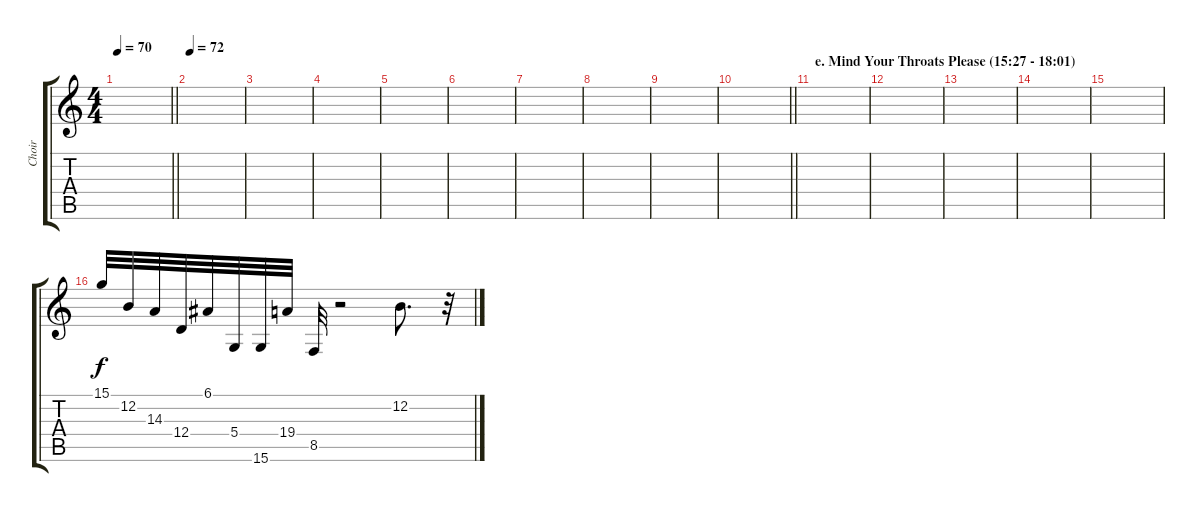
\track ("Choir" "Choir") {instrument choiraahs}
\staff {score tabs}
\tuning (E4 B3 G3 D3 A2 E2) {hide}
\ts (4 4)
\tempo 70
\clef g2
\barLineRight lightlight
\ks c
|
\tempo 72
|
|
|
|
|
|
|
|
\barLineRight lightlight
|
\section ("" "e. Mind Your Throats Please (15:27 - 18:01)")
|
|
|
|
|
15.1.32 12.2.32 14.3.32 12.4.32 6.1.32 5.4.32 15.6.32 19.4.32 8.5.32 r.2 12.2.8{d} r.32
